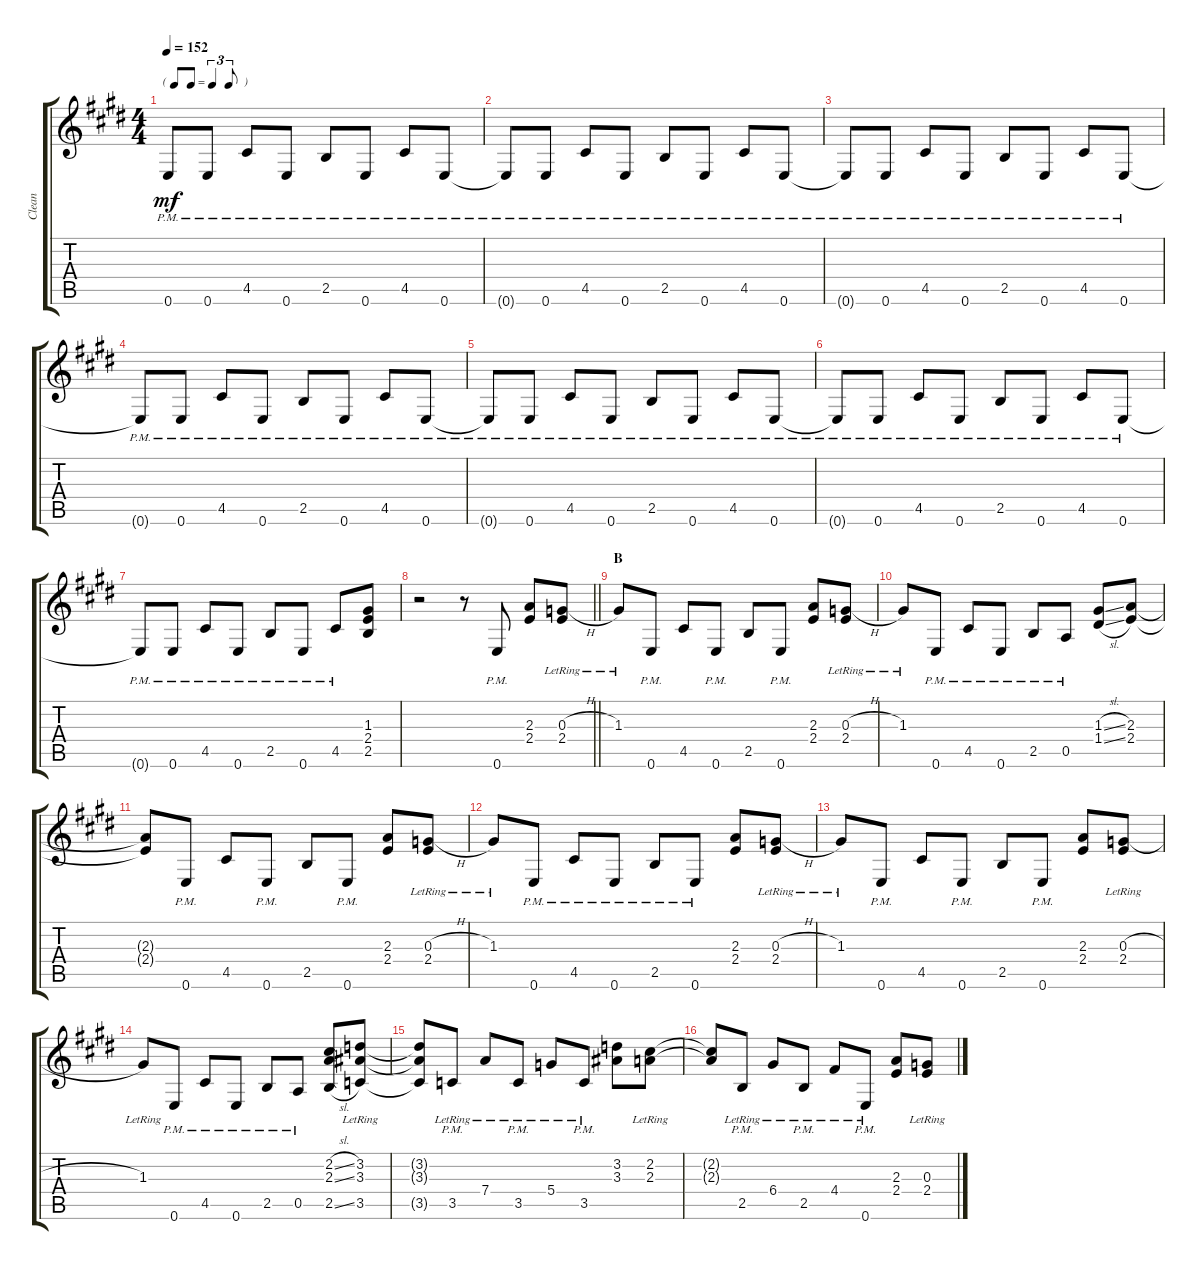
\track ("Clean" "Clean") {instrument electricguitarclean}
\staff {score tabs}
\tuning (E4 B3 G3 D3 A2 E2) {hide}
\ts (4 4)
\tf triplet8th
\tempo 152
\clef g2
\ks e
0.6{pm}.8{dy mf instrument electricguitarclean} 0.6{pm}.8 4.5{pm}.8 0.6{pm}.8 2.5{pm}.8 0.6{pm}.8 4.5{pm}.8 0.6{pm}.8 |
\ks c#minor
0.6{pm t}.8 0.6{pm}.8 4.5{pm}.8 0.6{pm}.8 2.5{pm}.8 0.6{pm}.8 4.5{pm}.8 0.6{pm}.8 |
0.6{pm t}.8 0.6{pm}.8 4.5{pm}.8 0.6{pm}.8 2.5{pm}.8 0.6{pm}.8 4.5{pm}.8 0.6{pm}.8 |
\ks e
0.6{pm t}.8 0.6{pm}.8 4.5{pm}.8 0.6{pm}.8 2.5{pm}.8 0.6{pm}.8 4.5{pm}.8 0.6{pm}.8 |
\ks c#minor
0.6{pm t}.8 0.6{pm}.8 4.5{pm}.8 0.6{pm}.8 2.5{pm}.8 0.6{pm}.8 4.5{pm}.8 0.6{pm}.8 |
0.6{pm t}.8 0.6{pm}.8 4.5{pm}.8 0.6{pm}.8 2.5{pm}.8 0.6{pm}.8 4.5{pm}.8 0.6{pm}.8 |
\ks e
0.6{pm t}.8 0.6{pm}.8 4.5{pm}.8 0.6{pm}.8 2.5{pm}.8 0.6{pm}.8 4.5{pm}.8 (1.3 2.4 2.5).8 |
\barLineRight lightlight
\ks c#minor
r.2 r.8 0.6{pm}.8 (2.3 2.4).8 (0.3{h lr} 2.4{lr}).8 |
\section ("" "B")
1.3{lr}.8 0.6{pm}.8 4.5.8 0.6{pm}.8 2.5.8 0.6{pm}.8 (2.3 2.4).8 (0.3{h lr} 2.4{lr}).8 |
\ks e
1.3{lr}.8 0.6{pm}.8 4.5{pm}.8 0.6{pm}.8 2.5{pm}.8 0.5{pm}.8 (1.3{sl} 1.4{sl}).8 (2.3 2.4).8 |
\ks c#minor
(2.3{t} 2.4{t}).8 0.6{pm}.8 4.5.8 0.6{pm}.8 2.5.8 0.6{pm}.8 (2.3 2.4).8 (0.3{h lr} 2.4{lr}).8 |
1.3{lr}.8 0.6{pm}.8 4.5{pm}.8 0.6{pm}.8 2.5{pm}.8 0.6{pm}.8 (2.3 2.4).8 (0.3{h lr} 2.4{lr}).8 |
\ks e
1.3{lr}.8 0.6{pm}.8 4.5.8 0.6{pm}.8 2.5.8 0.6{pm}.8 (2.3 2.4).8 (0.3{h lr} 2.4{lr}).8 |
\ks c#minor
1.3{lr}.8 0.6{pm}.8 4.5{pm}.8 0.6{pm}.8 2.5{pm}.8 0.5{pm}.8 (2.2{sl} 2.3{sl} 2.5{sl}).8 (3.2{lr} 3.3{lr} 3.5{lr}).8 |
(3.2{t} 3.3{t} 3.5{t}).8 3.5{pm lr}.8 7.4{lr}.8 3.5{pm lr}.8 5.4{lr}.8 3.5{pm lr}.8 (3.2 3.3).8 (2.2{lr} 2.3{lr}).8 |
\ks e
(2.2{t} 2.3{t}).8 2.5{pm lr}.8 6.4{lr}.8 2.5{pm lr}.8 4.4{lr}.8 0.6{pm lr}.8 (2.3 2.4).8 (0.3{h lr} 2.4{lr}).8
